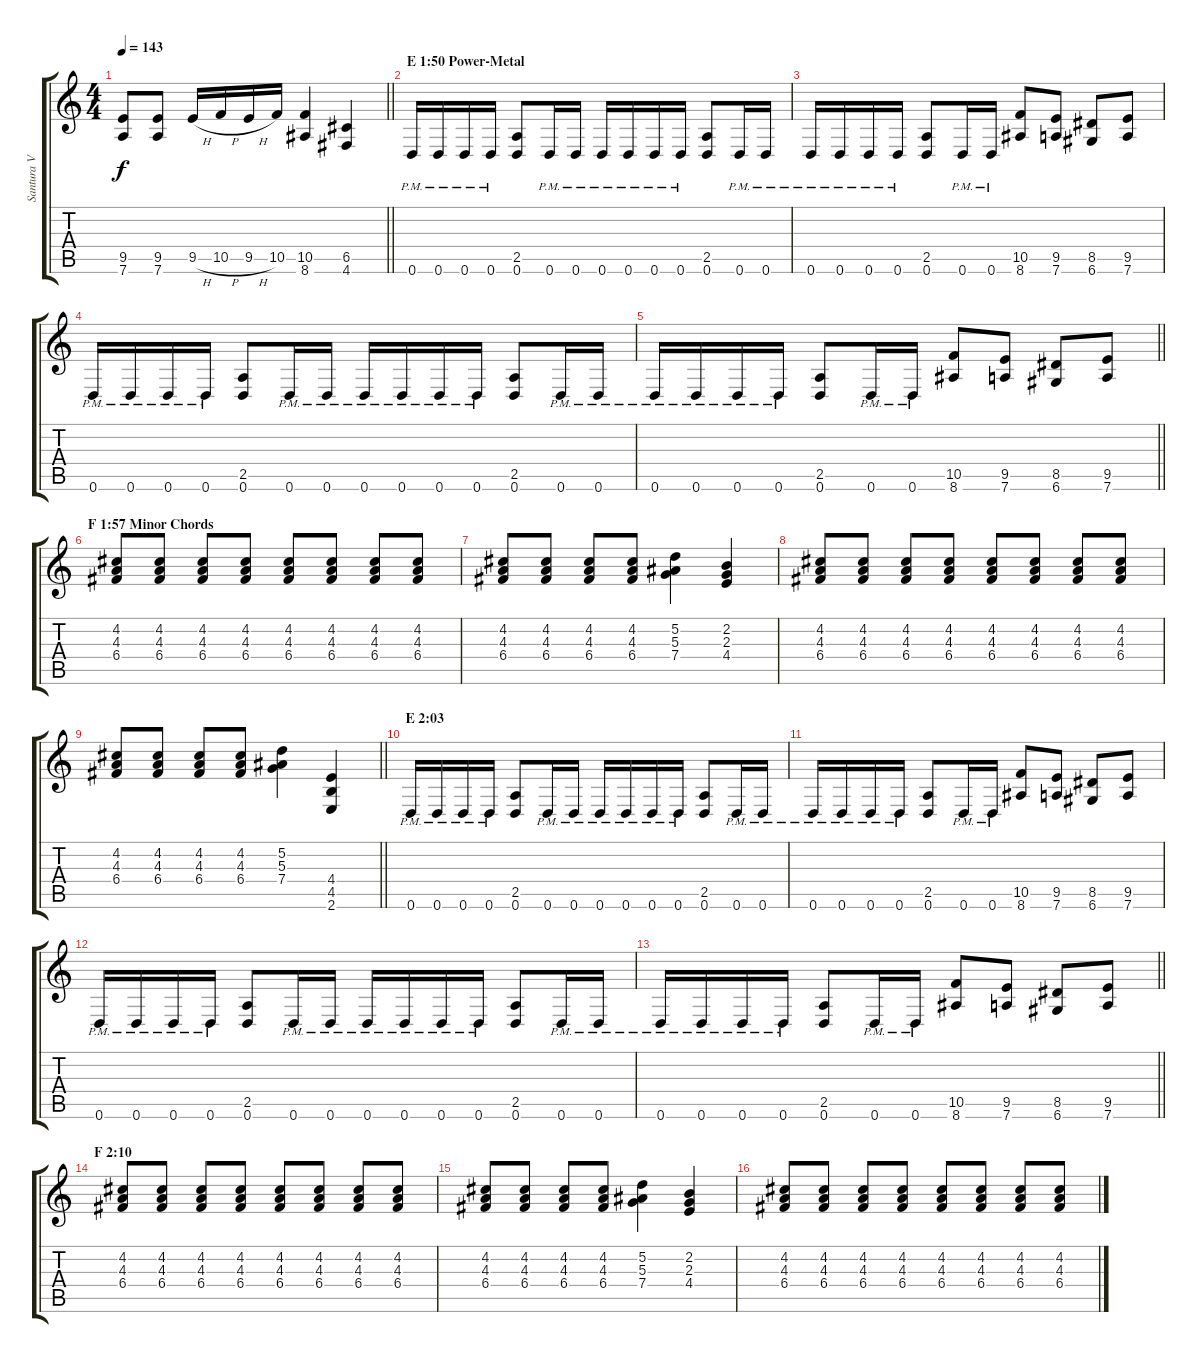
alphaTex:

\track ("Santura V" "Santura V") {instrument distortionguitar}
\staff {score tabs}
\tuning (D4 A3 F3 C3 G2 D2) {hide}
\ts (4 4)
\tempo 143
\clef g2
\barLineRight lightlight
\ks c
(9.5 7.6).8{dy f} (9.5 7.6).8 9.5{h}.16 10.5{h}.16 9.5{h}.16 10.5.16 (10.5 8.6).4 (6.5 4.6).4 |
\section ("" "E 1:50 Power-Metal")
0.6{pm}.16 0.6{pm}.16 0.6{pm}.16 0.6{pm}.16 (2.5 0.6).8 0.6{pm}.16 0.6{pm}.16 0.6{pm}.16 0.6{pm}.16 0.6{pm}.16 0.6{pm}.16 (2.5 0.6).8 0.6{pm}.16 0.6{pm}.16 |
0.6{pm}.16 0.6{pm}.16 0.6{pm}.16 0.6{pm}.16 (2.5 0.6).8 0.6{pm}.16 0.6{pm}.16 (10.5 8.6).8 (9.5 7.6).8 (8.5 6.6).8 (9.5 7.6).8 |
0.6{pm}.16 0.6{pm}.16 0.6{pm}.16 0.6{pm}.16 (2.5 0.6).8 0.6{pm}.16 0.6{pm}.16 0.6{pm}.16 0.6{pm}.16 0.6{pm}.16 0.6{pm}.16 (2.5 0.6).8 0.6{pm}.16 0.6{pm}.16 |
\barLineRight lightlight
0.6{pm}.16 0.6{pm}.16 0.6{pm}.16 0.6{pm}.16 (2.5 0.6).8 0.6{pm}.16 0.6{pm}.16 (10.5 8.6).8 (9.5 7.6).8 (8.5 6.6).8 (9.5 7.6).8 |
\section ("" "F 1:57 Minor Chords")
(4.2 4.3 6.4).8 (4.2 4.3 6.4).8 (4.2 4.3 6.4).8 (4.2 4.3 6.4).8 (4.2 4.3 6.4).8 (4.2 4.3 6.4).8 (4.2 4.3 6.4).8 (4.2 4.3 6.4).8 |
(4.2 4.3 6.4).8 (4.2 4.3 6.4).8 (4.2 4.3 6.4).8 (4.2 4.3 6.4).8 (5.2 5.3 7.4).4 (2.2 2.3 4.4).4 |
(4.2 4.3 6.4).8 (4.2 4.3 6.4).8 (4.2 4.3 6.4).8 (4.2 4.3 6.4).8 (4.2 4.3 6.4).8 (4.2 4.3 6.4).8 (4.2 4.3 6.4).8 (4.2 4.3 6.4).8 |
\barLineRight lightlight
(4.2 4.3 6.4).8 (4.2 4.3 6.4).8 (4.2 4.3 6.4).8 (4.2 4.3 6.4).8 (5.2 5.3 7.4).4 (4.4 4.5 2.6).4 |
\section ("" "E 2:03")
0.6{pm}.16 0.6{pm}.16 0.6{pm}.16 0.6{pm}.16 (2.5 0.6).8 0.6{pm}.16 0.6{pm}.16 0.6{pm}.16 0.6{pm}.16 0.6{pm}.16 0.6{pm}.16 (2.5 0.6).8 0.6{pm}.16 0.6{pm}.16 |
0.6{pm}.16 0.6{pm}.16 0.6{pm}.16 0.6{pm}.16 (2.5 0.6).8 0.6{pm}.16 0.6{pm}.16 (10.5 8.6).8 (9.5 7.6).8 (8.5 6.6).8 (9.5 7.6).8 |
0.6{pm}.16 0.6{pm}.16 0.6{pm}.16 0.6{pm}.16 (2.5 0.6).8 0.6{pm}.16 0.6{pm}.16 0.6{pm}.16 0.6{pm}.16 0.6{pm}.16 0.6{pm}.16 (2.5 0.6).8 0.6{pm}.16 0.6{pm}.16 |
\barLineRight lightlight
0.6{pm}.16 0.6{pm}.16 0.6{pm}.16 0.6{pm}.16 (2.5 0.6).8 0.6{pm}.16 0.6{pm}.16 (10.5 8.6).8 (9.5 7.6).8 (8.5 6.6).8 (9.5 7.6).8 |
\section ("" "F 2:10")
(4.2 4.3 6.4).8 (4.2 4.3 6.4).8 (4.2 4.3 6.4).8 (4.2 4.3 6.4).8 (4.2 4.3 6.4).8 (4.2 4.3 6.4).8 (4.2 4.3 6.4).8 (4.2 4.3 6.4).8 |
(4.2 4.3 6.4).8 (4.2 4.3 6.4).8 (4.2 4.3 6.4).8 (4.2 4.3 6.4).8 (5.2 5.3 7.4).4 (2.2 2.3 4.4).4 |
(4.2 4.3 6.4).8 (4.2 4.3 6.4).8 (4.2 4.3 6.4).8 (4.2 4.3 6.4).8 (4.2 4.3 6.4).8 (4.2 4.3 6.4).8 (4.2 4.3 6.4).8 (4.2 4.3 6.4).8
